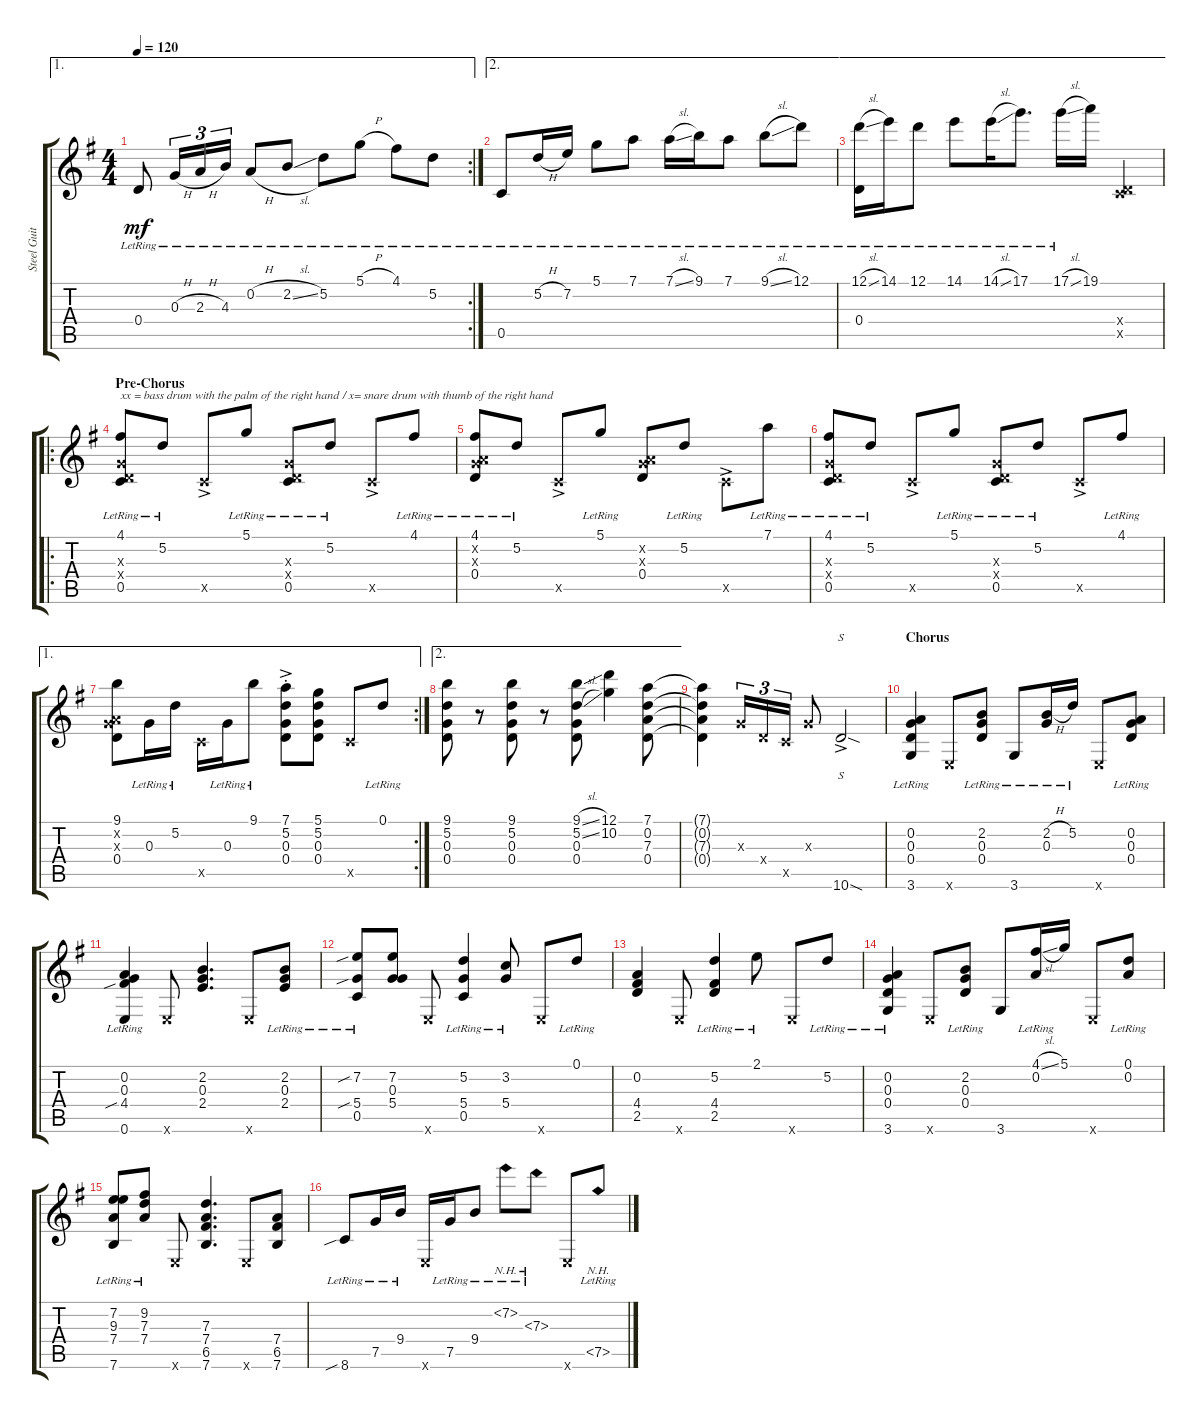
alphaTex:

\track ("Steel Guitar" "Steel Guit") {instrument acousticguitarsteel}
\staff {score tabs}
\tuning (D4 A3 G3 D3 C3 E2) {hide}
\ae 1
\rc 2
\ts (4 4)
\tempo 120
\clef g2
\ks g
0.4{lr}.8{dy mf} 0.3{h lr}.16{tu (3 2)} 2.3{h lr}.16{tu (3 2)} 4.3{lr}.16{tu (3 2)} 0.2{h lr}.8 2.2{sl lr}.8 5.2{lr}.8 5.1{h lr}.8 4.1{lr}.8 5.2{lr}.8 |
\ae 2
0.5{lr}.8 5.2{h lr}.16 7.2{lr}.16 5.1{lr}.8 7.1{lr}.8 7.1{sl lr}.16 9.1{lr}.16 7.1{lr}.8 9.1{sl lr}.8 12.1{lr}.8 |
\ae 2
(12.1{sl lr} 0.4{lr}).16 14.1{lr}.16 12.1{lr}.8 14.1{lr}.8 14.1{sl lr}.16 17.1{lr}.8{d} 17.1{sl lr}.16 19.1.16 (0.4{x} 0.5{x}).4 |
\ro
\section ("" "Pre-Chorus")
(4.1{lr} 0.3{x} 0.4{x} 0.5{lr}).8{txt "xx = bass drum with the palm of the right hand / x= snare drum with thumb of the right hand"} 5.2{lr}.8 0.5{ac x}.8 5.1{lr}.8 (0.3{x} 0.4{x} 0.5{lr}).8 5.2{lr}.8 0.5{ac x}.8 4.1{lr}.8 |
(4.1{lr} 0.2{x} 0.3{x} 0.4).8 5.2{lr}.8 0.5{ac x}.8 5.1{lr}.8 (0.2{x} 0.3{x} 0.4).8 5.2{lr}.8 0.5{ac x}.8 7.1{lr}.8 |
(4.1{lr} 0.3{x} 0.4{x} 0.5{lr}).8 5.2{lr}.8 0.5{ac x}.8 5.1{lr}.8 (0.3{x} 0.4{x} 0.5{lr}).8 5.2{lr}.8 0.5{ac x}.8 4.1{lr}.8 |
\ae 1
\rc 2
(9.1 0.2{x} 0.3{x} 0.4).8 0.3{lr}.16 5.2{lr}.16 0.5{x}.16 0.3{lr}.16 9.1{lr}.8 (7.1{ac st} 5.2{ac st} 0.3{ac st} 0.4{ac st}).8 (5.1 5.2 0.3 0.4).8 0.5{x}.8 0.1{lr}.8 |
\ae 2
(9.1 5.2 0.3 0.4).8 r.8 (9.1 5.2 0.3 0.4).8 r.8 (9.1{sl} 5.2{sl} 0.3 0.4).8 (12.1 10.2).4 (7.1 0.2 7.3 0.4).8 |
(7.1{t} 0.2{t} 7.3{t} 0.4{t}).4 0.3{x}.16{tu (3 2)} 0.4{x}.16{tu (3 2)} 0.5{x}.16{tu (3 2)} 0.3{x}.8 10.6{sod ac}.2{s} |
\section ("" "Chorus")
(0.2 0.3 0.4 3.6{lr}).4 0.6{x}.8 (2.2{lr} 0.3{lr} 0.4{lr}).8 3.6{lr}.8 (2.2{h lr} 0.3{lr}).16 5.2{lr}.16 0.6{x}.8 (0.2 0.3 0.4{lr}).8 |
(0.2 0.3 4.4{sib} 0.6{lr}).4 0.6{x}.8 (2.2 0.3 2.4).4{d} 0.6{x}.8 (2.2 0.3 2.4{lr}).8 |
(7.2{sib lr} 5.4{sib lr} 0.5{lr}).8 (7.2 0.3 5.4).8 0.6{x}.8 (5.2{lr} 5.4{lr} 0.5{lr}).4 (3.2{lr} 5.4{lr}).8 0.6{x}.8 0.1{lr}.8 |
(0.2 4.4 2.5).4 0.6{x}.8 (5.2{lr} 4.4{lr} 2.5{lr}).4 2.1{lr}.8 0.6{x}.8 5.2{lr}.8 |
(0.2{lr} 0.3{lr} 0.4{lr} 3.6{lr}).4 0.6{x}.8 (2.2{lr} 0.3{lr} 0.4{lr}).8 3.6.8 (4.1{sl lr} 0.2{lr}).16 5.1.16 0.6{x}.8 (0.1{lr} 0.2{lr}).8 |
(7.2{lr} 9.3{lr} 7.4{lr} 7.6{lr}).8 (9.2{lr} 7.3{lr} 7.4{lr}).8 0.6{x}.8 (7.3 7.4 6.5 7.6).4{d} 0.6{x}.8 (7.4 6.5 7.6).8 |
8.6{sib lr}.8 7.5{lr}.16 9.4{lr}.16 0.6{x}.16 7.5{lr}.16 9.4{lr}.8 7.2{nh lr}.8 7.3{nh lr}.8 0.6{x}.8 7.5{nh lr}.8
